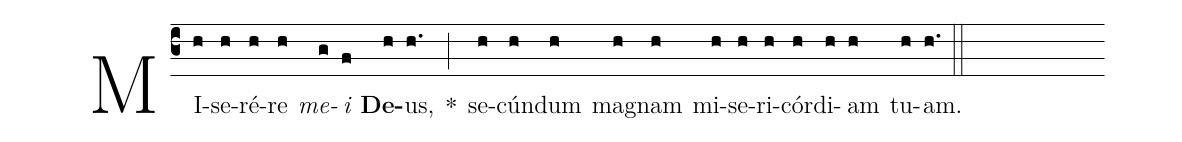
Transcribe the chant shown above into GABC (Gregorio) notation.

%%
(c3) MI(h)se(h)ré(h)re(h) <i>me</i>(g)<i>i</i>(f) <b>De</b>(h)us,(h.) *(;) se(h)cún(h)dum(h) ma(h)gnam(h) mi(h)se(h)ri(h)cór(h)di(h)am(h) tu(h)am.(h.) (::)
